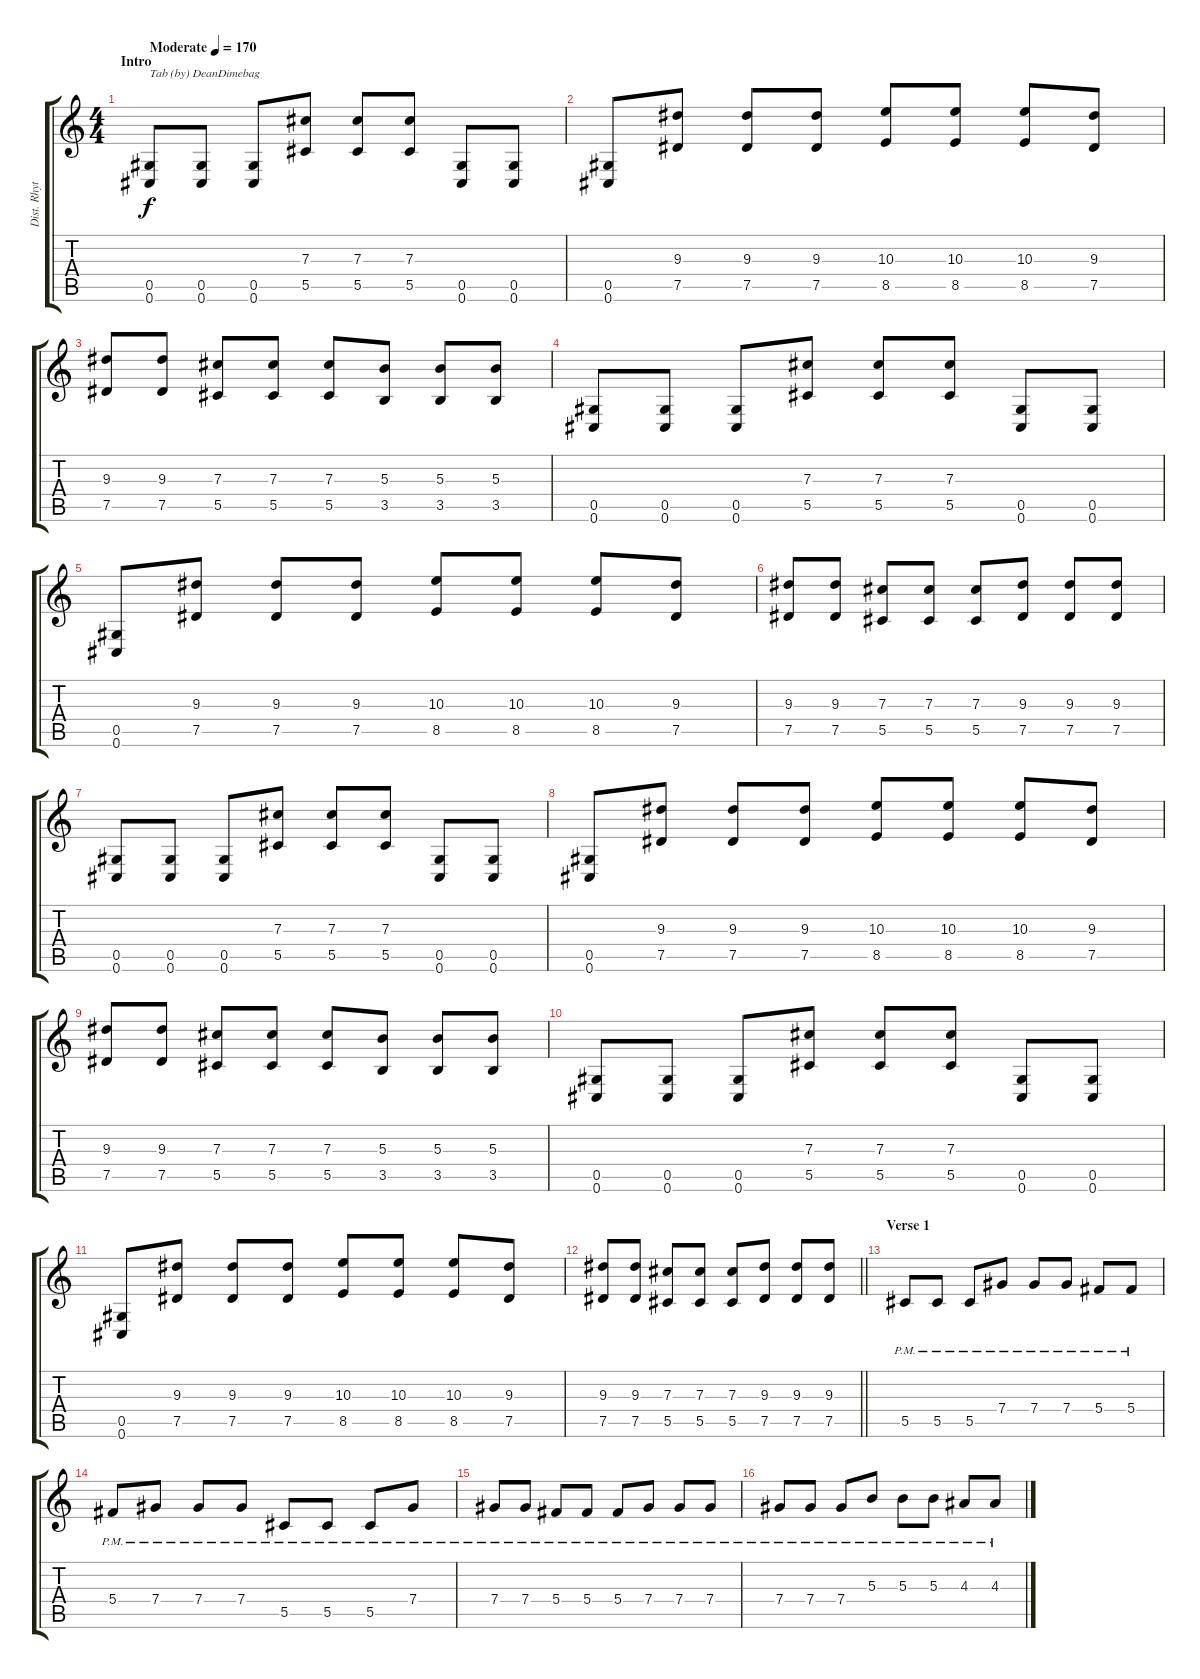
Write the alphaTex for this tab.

\track ("Dist. Rhytm Guitar [L]" "Dist. Rhyt") {instrument distortionguitar}
\staff {score tabs}
\tuning (Eb4 Bb3 Gb3 Db3 Ab2 Db2) {hide}
\ts (4 4)
\section ("" "Intro")
\tempo (170 "Moderate")
\clef g2
\ks c
(0.5 0.6).8{txt "Tab (by) DeanDimebag" dy f instrument distortionguitar} (0.5 0.6).8 (0.5 0.6).8 (7.3 5.5).8 (7.3 5.5).8 (7.3 5.5).8 (0.5 0.6).8 (0.5 0.6).8 |
(0.5 0.6).8 (9.3 7.5).8 (9.3 7.5).8 (9.3 7.5).8 (10.3 8.5).8 (10.3 8.5).8 (10.3 8.5).8 (9.3 7.5).8 |
(9.3 7.5).8 (9.3 7.5).8 (7.3 5.5).8 (7.3 5.5).8 (7.3 5.5).8 (5.3 3.5).8 (5.3 3.5).8 (5.3 3.5).8 |
(0.5 0.6).8 (0.5 0.6).8 (0.5 0.6).8 (7.3 5.5).8 (7.3 5.5).8 (7.3 5.5).8 (0.5 0.6).8 (0.5 0.6).8 |
(0.5 0.6).8 (9.3 7.5).8 (9.3 7.5).8 (9.3 7.5).8 (10.3 8.5).8 (10.3 8.5).8 (10.3 8.5).8 (9.3 7.5).8 |
(9.3 7.5).8 (9.3 7.5).8 (7.3 5.5).8 (7.3 5.5).8 (7.3 5.5).8 (9.3 7.5).8 (9.3 7.5).8 (9.3 7.5).8 |
(0.5 0.6).8 (0.5 0.6).8 (0.5 0.6).8 (7.3 5.5).8 (7.3 5.5).8 (7.3 5.5).8 (0.5 0.6).8 (0.5 0.6).8 |
(0.5 0.6).8 (9.3 7.5).8 (9.3 7.5).8 (9.3 7.5).8 (10.3 8.5).8 (10.3 8.5).8 (10.3 8.5).8 (9.3 7.5).8 |
(9.3 7.5).8 (9.3 7.5).8 (7.3 5.5).8 (7.3 5.5).8 (7.3 5.5).8 (5.3 3.5).8 (5.3 3.5).8 (5.3 3.5).8 |
(0.5 0.6).8 (0.5 0.6).8 (0.5 0.6).8 (7.3 5.5).8 (7.3 5.5).8 (7.3 5.5).8 (0.5 0.6).8 (0.5 0.6).8 |
(0.5 0.6).8 (9.3 7.5).8 (9.3 7.5).8 (9.3 7.5).8 (10.3 8.5).8 (10.3 8.5).8 (10.3 8.5).8 (9.3 7.5).8 |
\barLineRight lightlight
(9.3 7.5).8 (9.3 7.5).8 (7.3 5.5).8 (7.3 5.5).8 (7.3 5.5).8 (9.3 7.5).8 (9.3 7.5).8 (9.3 7.5).8 |
\section ("" "Verse 1")
5.5{pm}.8 5.5{pm}.8 5.5{pm}.8 7.4{pm}.8 7.4{pm}.8 7.4{pm}.8 5.4{pm}.8 5.4{pm}.8 |
5.4{pm}.8 7.4{pm}.8 7.4{pm}.8 7.4{pm}.8 5.5{pm}.8 5.5{pm}.8 5.5{pm}.8 7.4{pm}.8 |
7.4{pm}.8 7.4{pm}.8 5.4{pm}.8 5.4{pm}.8 5.4{pm}.8 7.4{pm}.8 7.4{pm}.8 7.4{pm}.8 |
7.4{pm}.8 7.4{pm}.8 7.4{pm}.8 5.3{pm}.8 5.3{pm}.8 5.3{pm}.8 4.3{pm}.8 4.3{pm}.8
